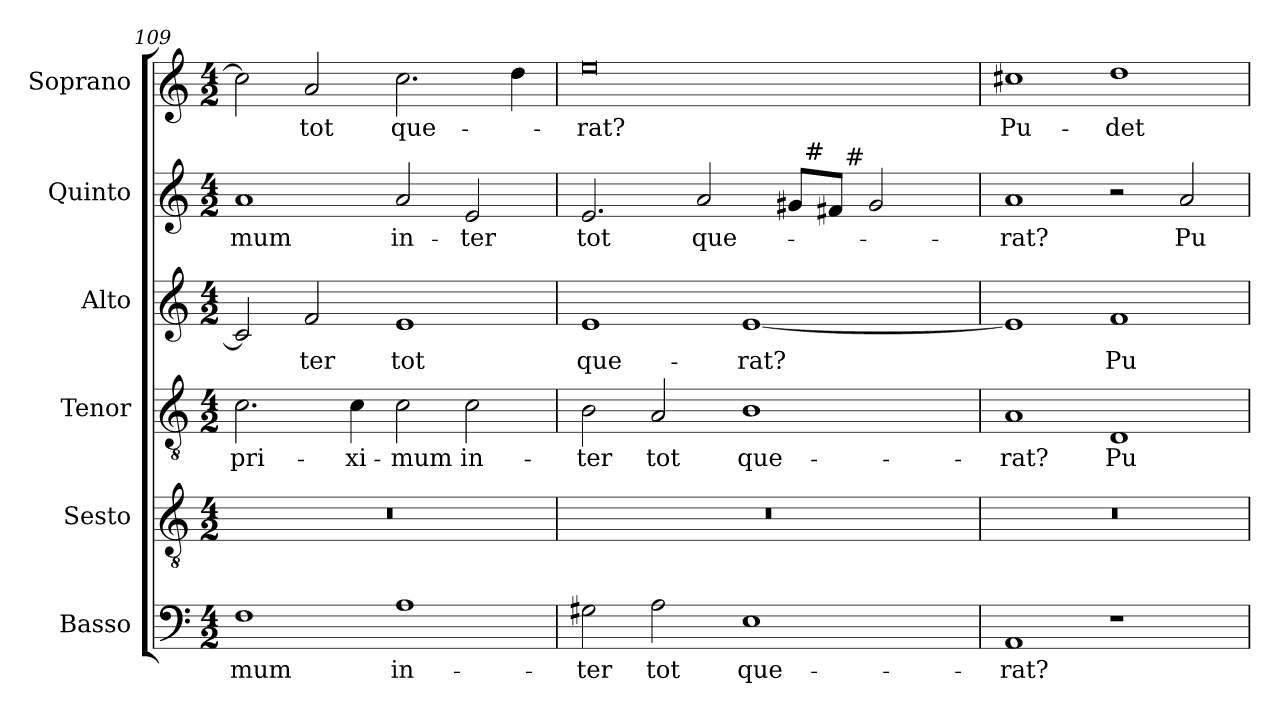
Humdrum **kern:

**kern	**text	**kern	**kern	**text	**kern	**text	**kern	**text	**kern	**text
*part6	*part6	*part5	*part4	*part4	*part3	*part3	*part2	*part2	*part1	*part1
*staff6	*staff6	*staff5	*staff4	*staff4	*staff3	*staff3	*staff2	*staff2	*staff1	*staff1
*I"Basso	*	*I"Sesto	*I"Tenor	*	*I"Alto	*	*I"Quinto	*	*I"Soprano	*
*I'B.	*	*I'Ss.	*I'T.	*	*I'A.	*	*I'Q.	*	*I'S.	*
*clefF4	*	*clefGv2	*clefGv2	*	*clefG2	*	*clefG2	*	*clefG2	*
*	*	*ITrd7c12	*ITrd7c12	*	*	*	*	*	*	*
*k[]	*	*k[]	*k[]	*	*k[]	*	*k[]	*	*k[]	*
*C:	*	*C:	*C:	*	*C:	*	*C:	*	*C:	*
*M4/2	*	*M4/2	*M4/2	*	*M4/2	*	*M4/2	*	*M4/2	*
=109	=109	=109	=109	=109	=109	=109	=109	=109	=109	=109
!	!LO:LY:b:color=#000000	!LO:N:vis=1	!	!	!	!	!	!	!	!
!	!	!	!	!LO:LY:b:color=#000000	!	!	!	!	!	!
!	!	!	!	!	!	!	!	!LO:LY:b:color=#000000	!	!
1Fi	-mum	0r	2.Ci\	pri-	2ci/]	.	1ai	-mum	2cci\]	.
!	!	!	!	!	!	!LO:LY:b:color=#000000	!	!	!	!
!	!	!	!	!	!	!	!	!	!	!LO:LY:b:color=#000000
.	.	.	.	.	2fi/	-ter	.	.	2ai/	tot
!	!	!	!	!LO:LY:b:color=#000000	!	!	!	!	!	!
.	.	.	4Ci\	-xi-	.	.	.	.	.	.
!	!LO:LY:b:color=#000000	!	!	!	!	!	!	!	!	!
!	!	!	!	!LO:LY:b:color=#000000	!	!	!	!	!	!
!	!	!	!	!	!	!LO:LY:b:color=#000000	!	!	!	!
!	!	!	!	!	!	!	!	!LO:LY:b:color=#000000	!	!
!	!	!	!	!	!	!	!	!	!	!LO:LY:b:color=#000000
1Ai	in-	.	2Ci\	-mum	1ei	tot	2ai/	in-	2.cci\	que-
!	!	!	!	!LO:LY:b:color=#000000	!	!	!	!	!	!
!	!	!	!	!	!	!	!	!LO:LY:b:color=#000000	!	!
.	.	.	2Ci\	in-	.	.	2ei/	-ter	.	.
.	.	.	.	.	.	.	.	.	4ddi\	.
=110	=110	=110	=110	=110	=110	=110	=110	=110	=110	=110
!	!LO:LY:b:color=#000000	!LO:N:vis=1	!	!	!	!	!	!	!	!
!	!	!	!	!LO:LY:b:color=#000000	!	!	!	!	!	!
!	!	!	!	!	!	!LO:LY:b:color=#000000	!	!	!	!
!	!	!	!	!	!	!	!	!LO:LY:b:color=#000000	!	!
!	!	!	!	!	!	!	!	!	!	!LO:LY:b:color=#000000
*	*	*	*	*	*	*	*^	*	*	*
*	*	*	*	*	*	*	*	*^	*	*	*
2G#Xi\	-ter	0r	2BBi\	-ter	1ei	que-	2.ei/	1ryy	1ryy	tot	0eei	-rat?
!	!LO:LY:b:color=#000000	!	!	!	!	!	!	!	!	!	!	!
!	!	!	!	!LO:LY:b:color=#000000	!	!	!	!	!	!	!	!
2Ai\	tot	.	2AAi/	tot	.	.	.	.	.	.	.	.
!	!	!	!	!	!	!	!	!	!	!LO:LY:b:color=#000000	!	!
.	.	.	.	.	.	.	2ai/	.	.	que-	.	.
!	!LO:LY:b:color=#000000	!	!	!	!	!	!	!	!	!	!	!
!	!	!	!	!LO:LY:b:color=#000000	!	!	!	!	!	!	!	!
!	!	!	!	!	!	!LO:LY:b:color=#000000	!	!	!	!	!	!
1Ei	que-	.	1BBi	que-	[1ei	-rat?	.	4ryy	4ryy	.	.	.
.	.	.	.	.	.	.	8g#i/L	32ryy	8ryy	.	.	.
.	.	.	.	.	.	.	.	256ryy	.	.	.	.
!	!	!	!	!	!	!	!	!LO:TX:a:t=#	!	!	!	!
.	.	.	.	.	.	.	.	2ryy	.	.	.	.
.	.	.	.	.	.	.	8f#i/J	.	32ryy	.	.	.
.	.	.	.	.	.	.	.	.	256ryy	.	.	.
!	!	!	!	!	!	!	!	!	!LO:TX:a:t=#	!	!	!
.	.	.	.	.	.	.	.	.	2ryy	.	.	.
.	.	.	.	.	.	.	2g#i/	.	.	.	.	.
.	.	.	.	.	.	.	.	8ryy	.	.	.	.
.	.	.	.	.	.	.	.	16ryy	16ryy	.	.	.
.	.	.	.	.	.	.	.	64..ryy	64..ryy	.	.	.
*	*	*	*	*	*	*	*v	*v	*v	*	*	*
!!LO:LB:g=z
=111	=111	=111	=111	=111	=111	=111	=111	=111	=111	=111
*	*	*	*	*	*	*	*^	*	*	*
*	*	*	*	*	*	*	*	*^	*	*	*
!	!LO:LY:b:color=#000000	!LO:N:vis=1	!	!	!	!	!	!	!	!	!	!
*	*	*	*	*	*	*	*v	*v	*v	*	*	*
*	*	*	*	*	*	*	*^	*	*	*
*	*	*	*	*	*	*	*	*^	*	*	*
!	!	!	!	!LO:LY:b:color=#000000	!	!	!	!	!	!	!	!
*	*	*	*	*	*	*	*v	*v	*v	*	*	*
*	*	*	*	*	*	*	*^	*	*	*
*	*	*	*	*	*	*	*	*^	*	*	*
!	!	!	!	!	!	!	!	!	!	!LO:LY:b:color=#000000	!	!
*	*	*	*	*	*	*	*v	*v	*v	*	*	*
*	*	*	*	*	*	*	*^	*	*	*
*	*	*	*	*	*	*	*	*^	*	*	*
!	!	!	!	!	!	!	!	!	!	!	!	!LO:LY:b:color=#000000
*	*	*	*	*	*	*	*v	*v	*v	*	*	*
1AAi	-rat?	0r	1AAi	-rat?	1ei]	.	1ai	-rat?	1cc#Xi	Pu-
!	!	!	!	!LO:LY:b:color=#000000	!	!	!	!	!	!
!	!	!	!	!	!	!LO:LY:b:color=#000000	!	!	!	!
!	!	!	!	!	!	!	!	!	!	!LO:LY:b:color=#000000
1r	.	.	1DDi	Pu-	1fi	Pu-	2r	.	1ddi	-det
!	!	!	!	!	!	!	!	!LO:LY:b:color=#000000	!	!
.	.	.	.	.	.	.	2ai/	Pu-	.	.
=	=	=	=	=	=	=	=	=	=	=
*-	*-	*-	*-	*-	*-	*-	*-	*-	*-	*-
